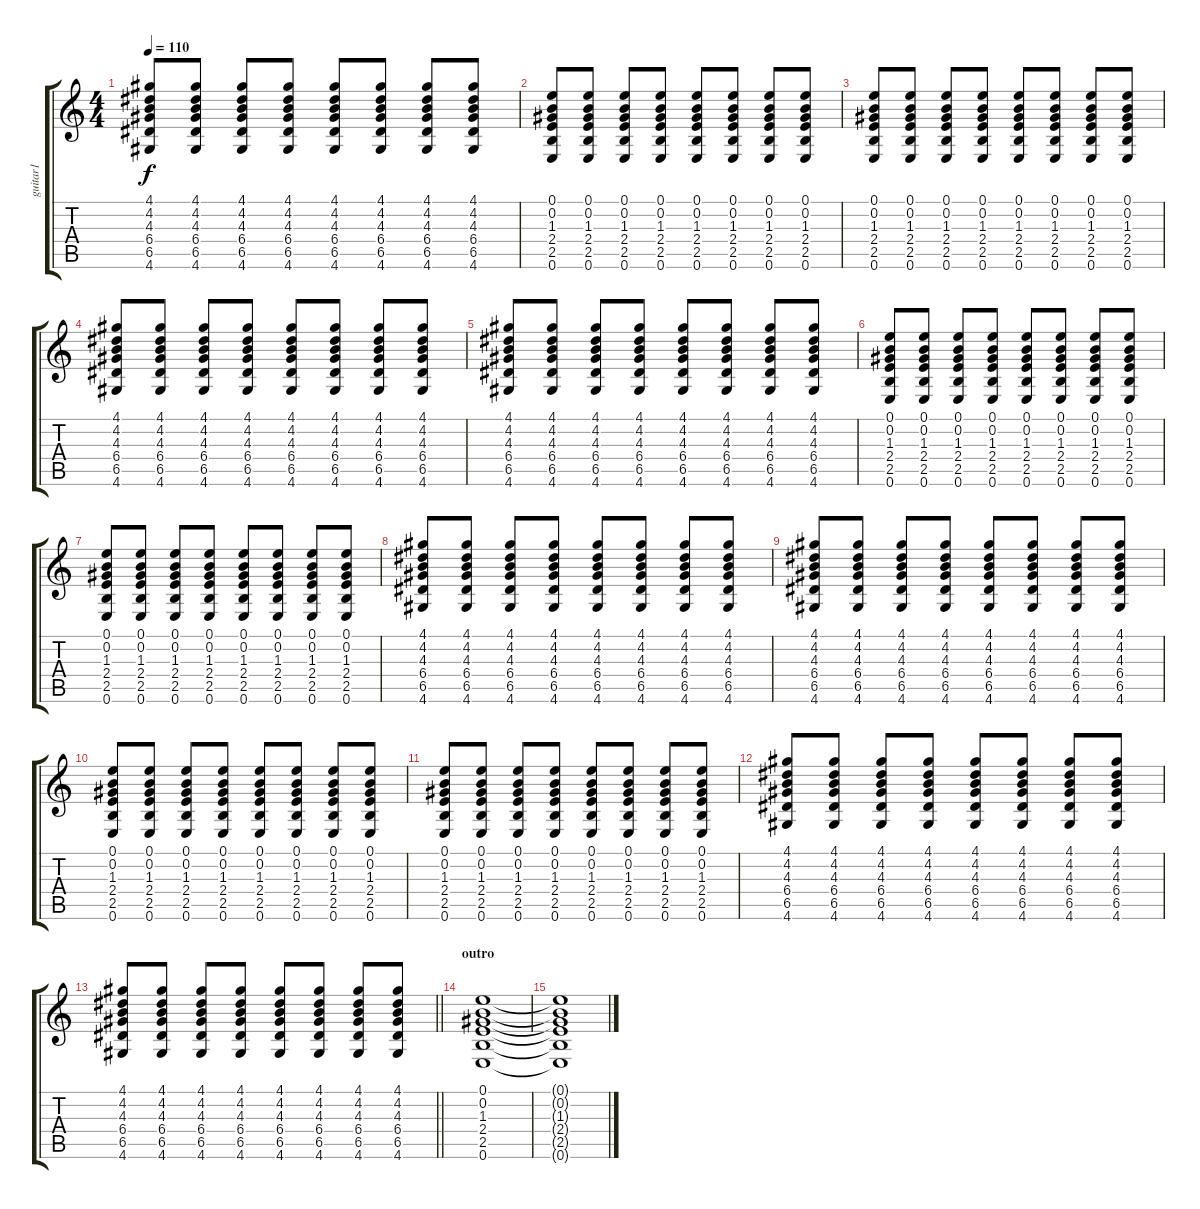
\track ("guitar1" "guitar1") {instrument acousticguitarsteel}
\staff {score tabs}
\tuning (E4 B3 G3 D3 A2 E2) {hide}
\ts (4 4)
\tempo 110
\clef g2
\ks c
(4.1 4.2 4.3 6.4 6.5 4.6).8{dy f} (4.1 4.2 4.3 6.4 6.5 4.6).8 (4.1 4.2 4.3 6.4 6.5 4.6).8 (4.1 4.2 4.3 6.4 6.5 4.6).8 (4.1 4.2 4.3 6.4 6.5 4.6).8 (4.1 4.2 4.3 6.4 6.5 4.6).8 (4.1 4.2 4.3 6.4 6.5 4.6).8 (4.1 4.2 4.3 6.4 6.5 4.6).8 |
(0.1 0.2 1.3 2.4 2.5 0.6).8 (0.1 0.2 1.3 2.4 2.5 0.6).8 (0.1 0.2 1.3 2.4 2.5 0.6).8 (0.1 0.2 1.3 2.4 2.5 0.6).8 (0.1 0.2 1.3 2.4 2.5 0.6).8 (0.1 0.2 1.3 2.4 2.5 0.6).8 (0.1 0.2 1.3 2.4 2.5 0.6).8 (0.1 0.2 1.3 2.4 2.5 0.6).8 |
(0.1 0.2 1.3 2.4 2.5 0.6).8 (0.1 0.2 1.3 2.4 2.5 0.6).8 (0.1 0.2 1.3 2.4 2.5 0.6).8 (0.1 0.2 1.3 2.4 2.5 0.6).8 (0.1 0.2 1.3 2.4 2.5 0.6).8 (0.1 0.2 1.3 2.4 2.5 0.6).8 (0.1 0.2 1.3 2.4 2.5 0.6).8 (0.1 0.2 1.3 2.4 2.5 0.6).8 |
(4.1 4.2 4.3 6.4 6.5 4.6).8 (4.1 4.2 4.3 6.4 6.5 4.6).8 (4.1 4.2 4.3 6.4 6.5 4.6).8 (4.1 4.2 4.3 6.4 6.5 4.6).8 (4.1 4.2 4.3 6.4 6.5 4.6).8 (4.1 4.2 4.3 6.4 6.5 4.6).8 (4.1 4.2 4.3 6.4 6.5 4.6).8 (4.1 4.2 4.3 6.4 6.5 4.6).8 |
(4.1 4.2 4.3 6.4 6.5 4.6).8 (4.1 4.2 4.3 6.4 6.5 4.6).8 (4.1 4.2 4.3 6.4 6.5 4.6).8 (4.1 4.2 4.3 6.4 6.5 4.6).8 (4.1 4.2 4.3 6.4 6.5 4.6).8 (4.1 4.2 4.3 6.4 6.5 4.6).8 (4.1 4.2 4.3 6.4 6.5 4.6).8 (4.1 4.2 4.3 6.4 6.5 4.6).8 |
(0.1 0.2 1.3 2.4 2.5 0.6).8 (0.1 0.2 1.3 2.4 2.5 0.6).8 (0.1 0.2 1.3 2.4 2.5 0.6).8 (0.1 0.2 1.3 2.4 2.5 0.6).8 (0.1 0.2 1.3 2.4 2.5 0.6).8 (0.1 0.2 1.3 2.4 2.5 0.6).8 (0.1 0.2 1.3 2.4 2.5 0.6).8 (0.1 0.2 1.3 2.4 2.5 0.6).8 |
(0.1 0.2 1.3 2.4 2.5 0.6).8 (0.1 0.2 1.3 2.4 2.5 0.6).8 (0.1 0.2 1.3 2.4 2.5 0.6).8 (0.1 0.2 1.3 2.4 2.5 0.6).8 (0.1 0.2 1.3 2.4 2.5 0.6).8 (0.1 0.2 1.3 2.4 2.5 0.6).8 (0.1 0.2 1.3 2.4 2.5 0.6).8 (0.1 0.2 1.3 2.4 2.5 0.6).8 |
(4.1 4.2 4.3 6.4 6.5 4.6).8 (4.1 4.2 4.3 6.4 6.5 4.6).8 (4.1 4.2 4.3 6.4 6.5 4.6).8 (4.1 4.2 4.3 6.4 6.5 4.6).8 (4.1 4.2 4.3 6.4 6.5 4.6).8 (4.1 4.2 4.3 6.4 6.5 4.6).8 (4.1 4.2 4.3 6.4 6.5 4.6).8 (4.1 4.2 4.3 6.4 6.5 4.6).8 |
(4.1 4.2 4.3 6.4 6.5 4.6).8 (4.1 4.2 4.3 6.4 6.5 4.6).8 (4.1 4.2 4.3 6.4 6.5 4.6).8 (4.1 4.2 4.3 6.4 6.5 4.6).8 (4.1 4.2 4.3 6.4 6.5 4.6).8 (4.1 4.2 4.3 6.4 6.5 4.6).8 (4.1 4.2 4.3 6.4 6.5 4.6).8 (4.1 4.2 4.3 6.4 6.5 4.6).8 |
(0.1 0.2 1.3 2.4 2.5 0.6).8 (0.1 0.2 1.3 2.4 2.5 0.6).8 (0.1 0.2 1.3 2.4 2.5 0.6).8 (0.1 0.2 1.3 2.4 2.5 0.6).8 (0.1 0.2 1.3 2.4 2.5 0.6).8 (0.1 0.2 1.3 2.4 2.5 0.6).8 (0.1 0.2 1.3 2.4 2.5 0.6).8 (0.1 0.2 1.3 2.4 2.5 0.6).8 |
(0.1 0.2 1.3 2.4 2.5 0.6).8 (0.1 0.2 1.3 2.4 2.5 0.6).8 (0.1 0.2 1.3 2.4 2.5 0.6).8 (0.1 0.2 1.3 2.4 2.5 0.6).8 (0.1 0.2 1.3 2.4 2.5 0.6).8 (0.1 0.2 1.3 2.4 2.5 0.6).8 (0.1 0.2 1.3 2.4 2.5 0.6).8 (0.1 0.2 1.3 2.4 2.5 0.6).8 |
(4.1 4.2 4.3 6.4 6.5 4.6).8 (4.1 4.2 4.3 6.4 6.5 4.6).8 (4.1 4.2 4.3 6.4 6.5 4.6).8 (4.1 4.2 4.3 6.4 6.5 4.6).8 (4.1 4.2 4.3 6.4 6.5 4.6).8 (4.1 4.2 4.3 6.4 6.5 4.6).8 (4.1 4.2 4.3 6.4 6.5 4.6).8 (4.1 4.2 4.3 6.4 6.5 4.6).8 |
\barLineRight lightlight
(4.1 4.2 4.3 6.4 6.5 4.6).8 (4.1 4.2 4.3 6.4 6.5 4.6).8 (4.1 4.2 4.3 6.4 6.5 4.6).8 (4.1 4.2 4.3 6.4 6.5 4.6).8 (4.1 4.2 4.3 6.4 6.5 4.6).8 (4.1 4.2 4.3 6.4 6.5 4.6).8 (4.1 4.2 4.3 6.4 6.5 4.6).8 (4.1 4.2 4.3 6.4 6.5 4.6).8 |
\section ("" "outro")
(0.1 0.2 1.3 2.4 2.5 0.6).1{volume 0} |
(0.1{t} 0.2{t} 1.3{t} 2.4{t} 2.5{t} 0.6{t}).1
